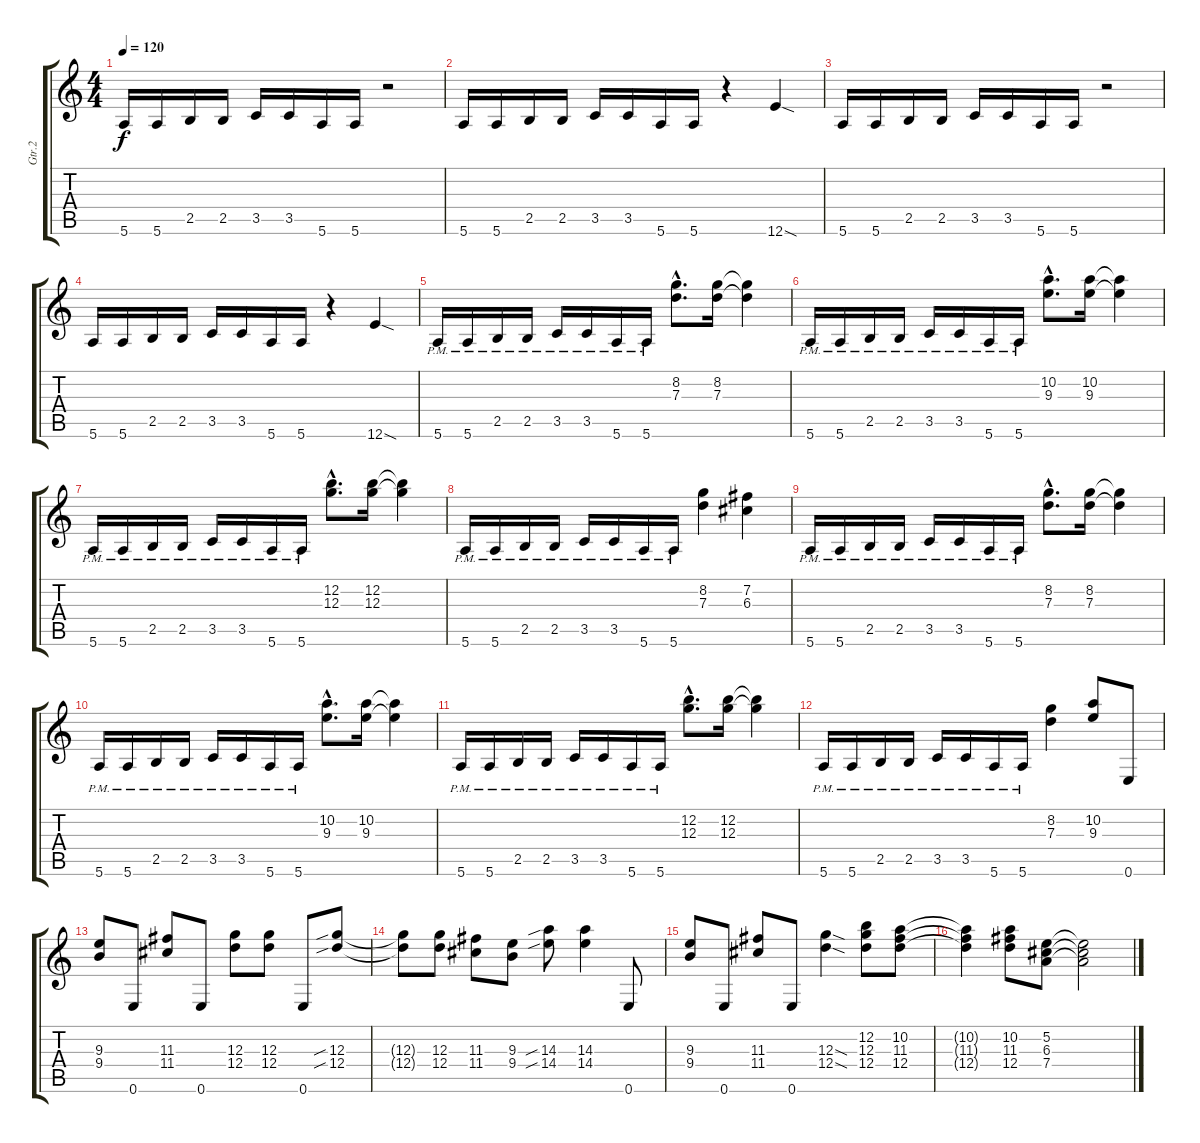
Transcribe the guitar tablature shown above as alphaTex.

\track ("Gtr.2" "Gtr.2") {instrument distortionguitar}
\staff {score tabs}
\tuning (E4 B3 G3 D3 A2 E2) {hide}
\ts (4 4)
\tempo 120
\clef g2
\ks c
5.6.16{dy f instrument distortionguitar} 5.6.16 2.5.16 2.5.16 3.5.16 3.5.16 5.6.16 5.6.16 r.2 |
5.6.16 5.6.16 2.5.16 2.5.16 3.5.16 3.5.16 5.6.16 5.6.16 r.4 12.6{sod}.4 |
5.6.16 5.6.16 2.5.16 2.5.16 3.5.16 3.5.16 5.6.16 5.6.16 r.2 |
5.6.16 5.6.16 2.5.16 2.5.16 3.5.16 3.5.16 5.6.16 5.6.16 r.4 12.6{sod}.4 |
5.6{pm}.16 5.6{pm}.16 2.5{pm}.16 2.5{pm}.16 3.5{pm}.16 3.5{pm}.16 5.6{pm}.16 5.6{pm}.16 (8.2{hac} 7.3{hac}).8{d} (8.2 7.3).16 (8.2{t} 7.3{t}).4 |
5.6{pm}.16 5.6{pm}.16 2.5{pm}.16 2.5{pm}.16 3.5{pm}.16 3.5{pm}.16 5.6{pm}.16 5.6{pm}.16 (10.2{hac} 9.3{hac}).8{d} (10.2 9.3).16 (10.2{t} 9.3{t}).4 |
5.6{pm}.16 5.6{pm}.16 2.5{pm}.16 2.5{pm}.16 3.5{pm}.16 3.5{pm}.16 5.6{pm}.16 5.6{pm}.16 (12.2{hac} 12.3{hac}).8{d} (12.2 12.3).16 (12.2{t} 12.3{t}).4 |
5.6{pm}.16 5.6{pm}.16 2.5{pm}.16 2.5{pm}.16 3.5{pm}.16 3.5{pm}.16 5.6{pm}.16 5.6{pm}.16 (8.2 7.3).4 (7.2 6.3).4 |
5.6{pm}.16 5.6{pm}.16 2.5{pm}.16 2.5{pm}.16 3.5{pm}.16 3.5{pm}.16 5.6{pm}.16 5.6{pm}.16 (8.2{hac} 7.3{hac}).8{d} (8.2 7.3).16 (8.2{t} 7.3{t}).4 |
5.6{pm}.16 5.6{pm}.16 2.5{pm}.16 2.5{pm}.16 3.5{pm}.16 3.5{pm}.16 5.6{pm}.16 5.6{pm}.16 (10.2{hac} 9.3{hac}).8{d} (10.2 9.3).16 (10.2{t} 9.3{t}).4 |
5.6{pm}.16 5.6{pm}.16 2.5{pm}.16 2.5{pm}.16 3.5{pm}.16 3.5{pm}.16 5.6{pm}.16 5.6{pm}.16 (12.2{hac} 12.3{hac}).8{d} (12.2 12.3).16 (12.2{t} 12.3{t}).4 |
5.6{pm}.16 5.6{pm}.16 2.5{pm}.16 2.5{pm}.16 3.5{pm}.16 3.5{pm}.16 5.6{pm}.16 5.6{pm}.16 (8.2 7.3).4 (10.2 9.3).8 0.6.8 |
(9.3 9.4).8 0.6.8 (11.3 11.4).8 0.6.8 (12.3 12.4).8 (12.3 12.4).8 0.6.8 (12.3{sib} 12.4{sib}).8 |
(12.3{t} 12.4{t}).8 (12.3 12.4).8 (11.3 11.4).8 (9.3 9.4).8 (14.3{sib} 14.4{sib}).8 (14.3 14.4).4 0.6.8 |
(9.3 9.4).8 0.6.8 (11.3 11.4).8 0.6.8 (12.3{sod} 12.4{sod}).4 (12.2 12.3 12.4).8 (10.2 11.3 12.4).8 |
(10.2{t} 11.3{t} 12.4{t}).4 (10.2 11.3 12.4).8 (5.2 6.3 7.4).8 (5.2{t} 6.3{t} 7.4{t}).2
